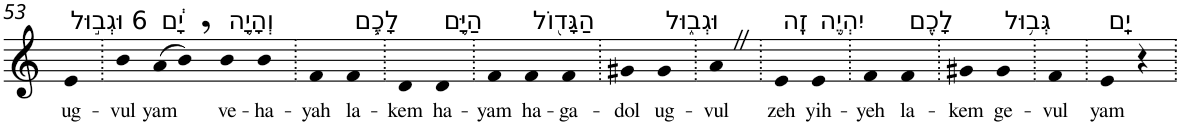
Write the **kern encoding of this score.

**kern	**text
*part1	*part1
*staff1	*staff1
*I"Piano	*
*I'Pno	*
!!LO:PB:g=z
*clefG2	*
*k[]	*
=53	=53
!LO:TX:a:t=6 וּגְב֣וּל	!
!	!LO:LY:b
4e	ug-
=54.	=54.
!	!LO:LY:b
4b	-vul
!LO:TX:a:t=יָ֔ם	!
!	!LO:LY:b
(>8a	yam
8b,)	.
!LO:TX:a:t=וְהָיָ֥ה	!
!	!LO:LY:b
4b	ve-
!	!LO:LY:b
4b	-ha-
=55.	=55.
!	!LO:LY:b
4f	-yah
!LO:TX:a:t=לָכֶ֛ם	!
!	!LO:LY:b
4f	la-
=56.	=56.
!	!LO:LY:b
4d	-kem
!LO:TX:a:t=הַיָּ֥ם	!
!	!LO:LY:b
4d	ha-
=57.	=57.
!	!LO:LY:b
4f	-yam
!LO:TX:a:t=הַגָּד֖וֹל	!
!	!LO:LY:b
4f	ha-
!	!LO:LY:b
4f	-ga-
=58.	=58.
!	!LO:LY:b
4g#X	-dol
!LO:TX:a:t=וּגְב֑וּל	!
!	!LO:LY:b
4g#	ug-
=59.	=59.
!	!LO:LY:b
4aZ	-vul
=60.	=60.
!LO:TX:a:t=זֶֽה	!
!	!LO:LY:b
4e	zeh
!LO:TX:a:t=יִהְיֶ֥ה	!
!	!LO:LY:b
4e	yih-
=61.	=61.
!	!LO:LY:b
4f	-yeh
!LO:TX:a:t=לָכֶ֖ם	!
!	!LO:LY:b
4f	la-
=62.	=62.
!	!LO:LY:b
4g#X	-kem
!LO:TX:a:t=גְּב֥וּל	!
!	!LO:LY:b
4g#	ge-
=63.	=63.
!	!LO:LY:b
4f	-vul
=64.	=64.
!LO:TX:a:t=יָֽם	!
!	!LO:LY:b
4e	yam
4r	.
=.	=.
*-	*-
